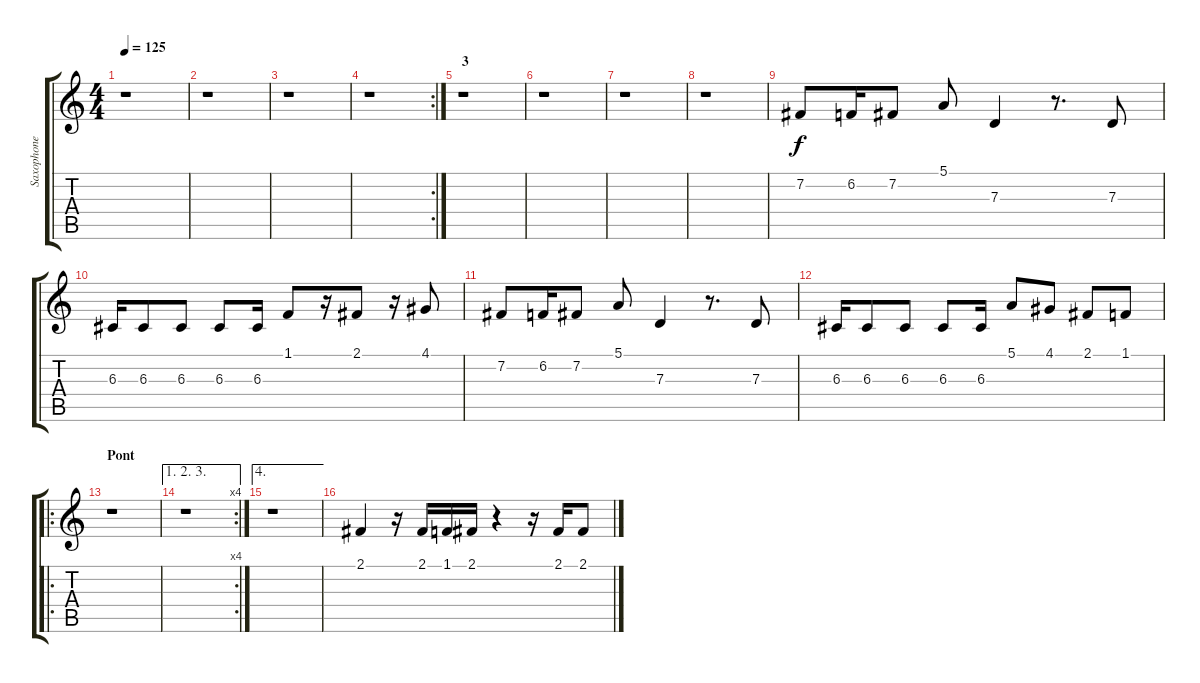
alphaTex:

\track ("Saxophone" "Saxophone") {instrument tenorsax}
\staff {score tabs}
\tuning (E4 B3 G3 D3 A2 E2) {hide}
\ts (4 4)
\tempo 125
\clef g2
\ks c
r.1{dy f} |
r.1 |
r.1 |
\rc 2
r.1 |
\section ("" " 3")
r.1 |
r.1 |
r.1 |
r.1 |
7.2.8 6.2.16 7.2.8 5.1.8 7.3.4 r.8{d} 7.3.8 |
6.3.16 6.3.8 6.3.8 6.3.8 6.3.16 1.1.8 r.16 2.1.8 r.16 4.1.8 |
7.2.8 6.2.16 7.2.8 5.1.8 7.3.4 r.8{d} 7.3.8 |
6.3.16 6.3.8 6.3.8 6.3.8 6.3.16 5.1.8 4.1.8 2.1.8 1.1.8 |
\ro
\section ("" "Pont")
r.1 |
\ae (1 2 3)
\rc 4
r.1 |
\ae 4
r.1 |
2.1.4 r.16 2.1.16 1.1.16 2.1.16 r.4 r.16 2.1.16 2.1.8
